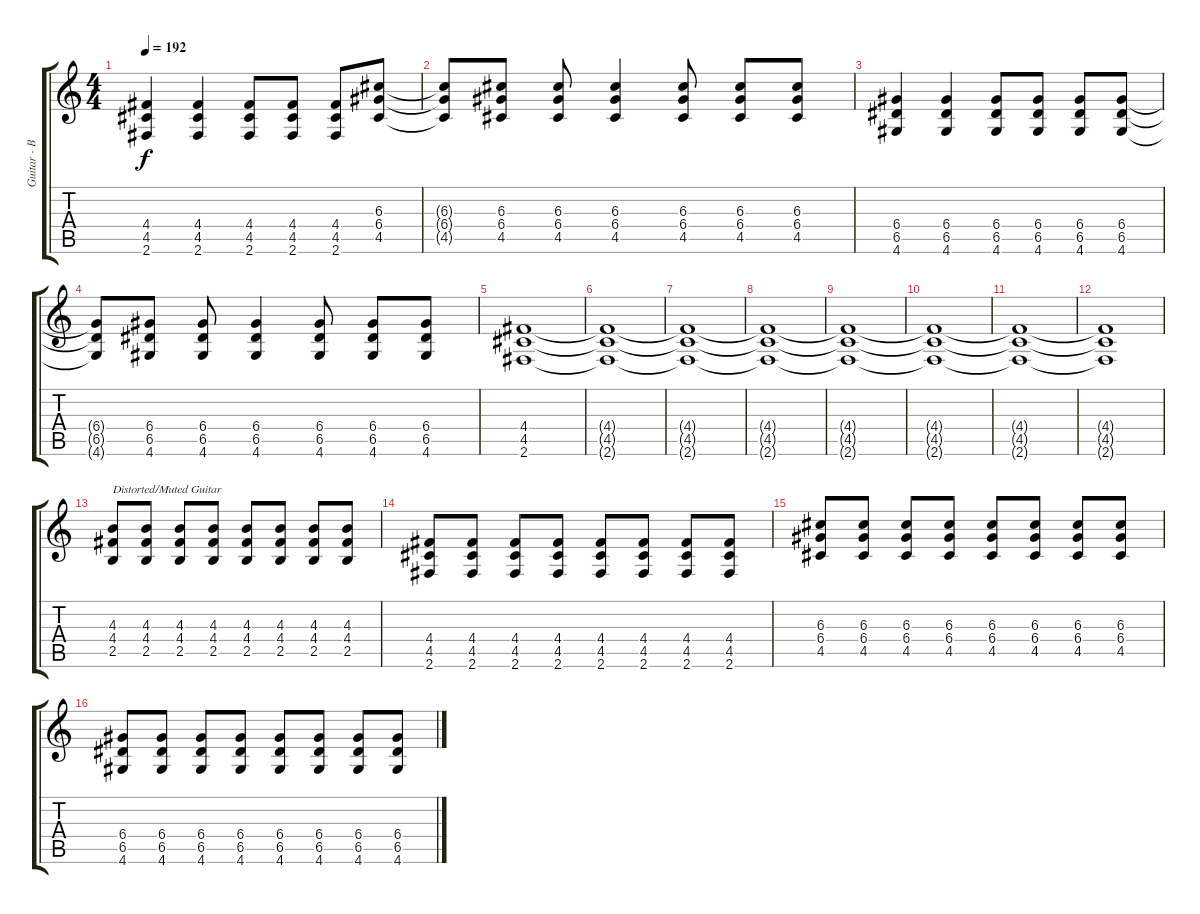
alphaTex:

\track ("Guitar - Billie Joe" "Guitar - B") {instrument overdrivenguitar}
\staff {score tabs}
\tuning (E4 B3 G3 D3 A2 E2) {hide}
\ts (4 4)
\tempo 192
\clef g2
\ks c
(4.4 4.5 2.6).4{dy f} (4.4 4.5 2.6).4 (4.4 4.5 2.6).8 (4.4 4.5 2.6).8 (4.4 4.5 2.6).8 (6.3 6.4 4.5).8 |
(6.3{t} 6.4{t} 4.5{t}).8 (6.3 6.4 4.5).8 (6.3 6.4 4.5).8 (6.3 6.4 4.5).4 (6.3 6.4 4.5).8 (6.3 6.4 4.5).8 (6.3 6.4 4.5).8 |
(6.4 6.5 4.6).4 (6.4 6.5 4.6).4 (6.4 6.5 4.6).8 (6.4 6.5 4.6).8 (6.4 6.5 4.6).8 (6.4 6.5 4.6).8 |
(6.4{t} 6.5{t} 4.6{t}).8 (6.4 6.5 4.6).8 (6.4 6.5 4.6).8 (6.4 6.5 4.6).4 (6.4 6.5 4.6).8 (6.4 6.5 4.6).8 (6.4 6.5 4.6).8 |
(4.4 4.5 2.6).1 |
(4.4{t} 4.5{t} 2.6{t}).1 |
(4.4{t} 4.5{t} 2.6{t}).1 |
(4.4{t} 4.5{t} 2.6{t}).1 |
(4.4{t} 4.5{t} 2.6{t}).1 |
(4.4{t} 4.5{t} 2.6{t}).1 |
(4.4{t} 4.5{t} 2.6{t}).1 |
(4.4{t} 4.5{t} 2.6{t}).1 |
(4.3 4.4 2.5).8{txt "Distorted/Muted Guitar" instrument distortionguitar} (4.3 4.4 2.5).8 (4.3 4.4 2.5).8 (4.3 4.4 2.5).8 (4.3 4.4 2.5).8 (4.3 4.4 2.5).8 (4.3 4.4 2.5).8 (4.3 4.4 2.5).8 |
(4.4 4.5 2.6).8 (4.4 4.5 2.6).8 (4.4 4.5 2.6).8 (4.4 4.5 2.6).8 (4.4 4.5 2.6).8 (4.4 4.5 2.6).8 (4.4 4.5 2.6).8 (4.4 4.5 2.6).8 |
(6.3 6.4 4.5).8 (6.3 6.4 4.5).8 (6.3 6.4 4.5).8 (6.3 6.4 4.5).8 (6.3 6.4 4.5).8 (6.3 6.4 4.5).8 (6.3 6.4 4.5).8 (6.3 6.4 4.5).8 |
(6.4 6.5 4.6).8 (6.4 6.5 4.6).8 (6.4 6.5 4.6).8 (6.4 6.5 4.6).8 (6.4 6.5 4.6).8 (6.4 6.5 4.6).8 (6.4 6.5 4.6).8 (6.4 6.5 4.6).8
